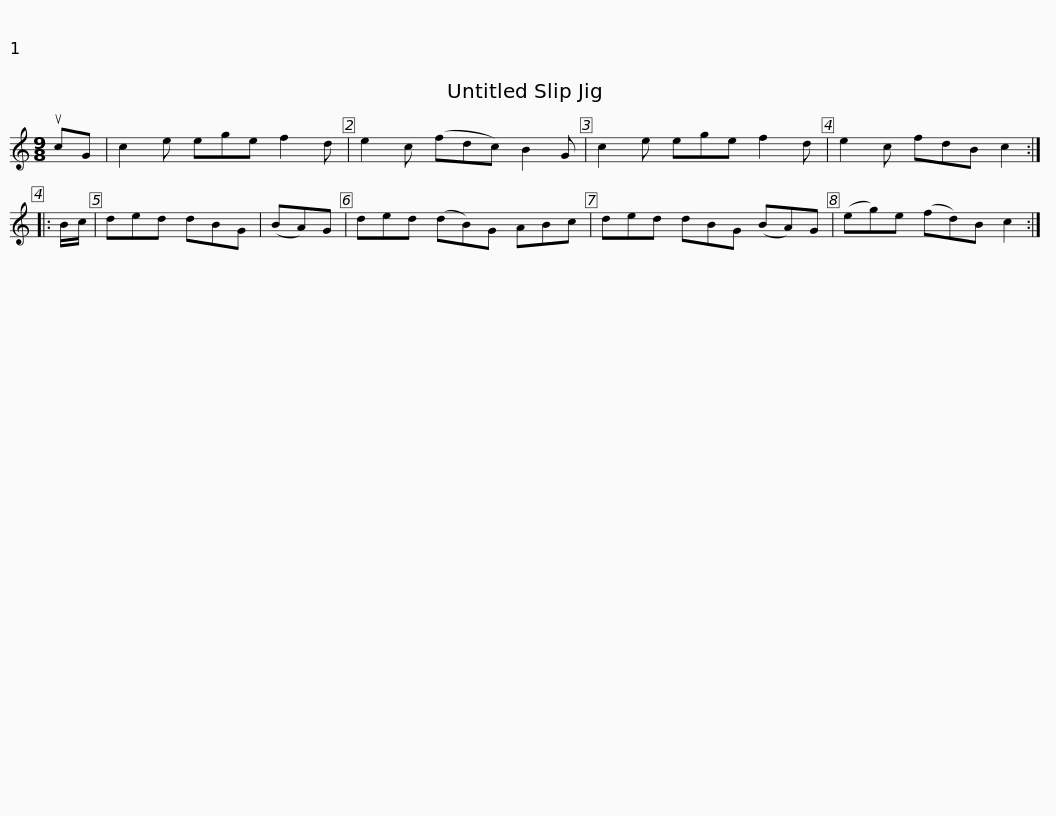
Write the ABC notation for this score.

X:1
L:1/8
M:9/8
I:linebreak $
K:C
V:1 treble
V:1
 ucG | c2 e ege f2 d | e2 c (fdc) B2 G | c2 e ege f2 d | e2 c fdB c2 :: %5
 B/c/ | ded dBG | (BA)G |$ ded (dB)G ABc | ded dBG (BA)G | %10
 (eg)e (fd)B c2 :| %11
